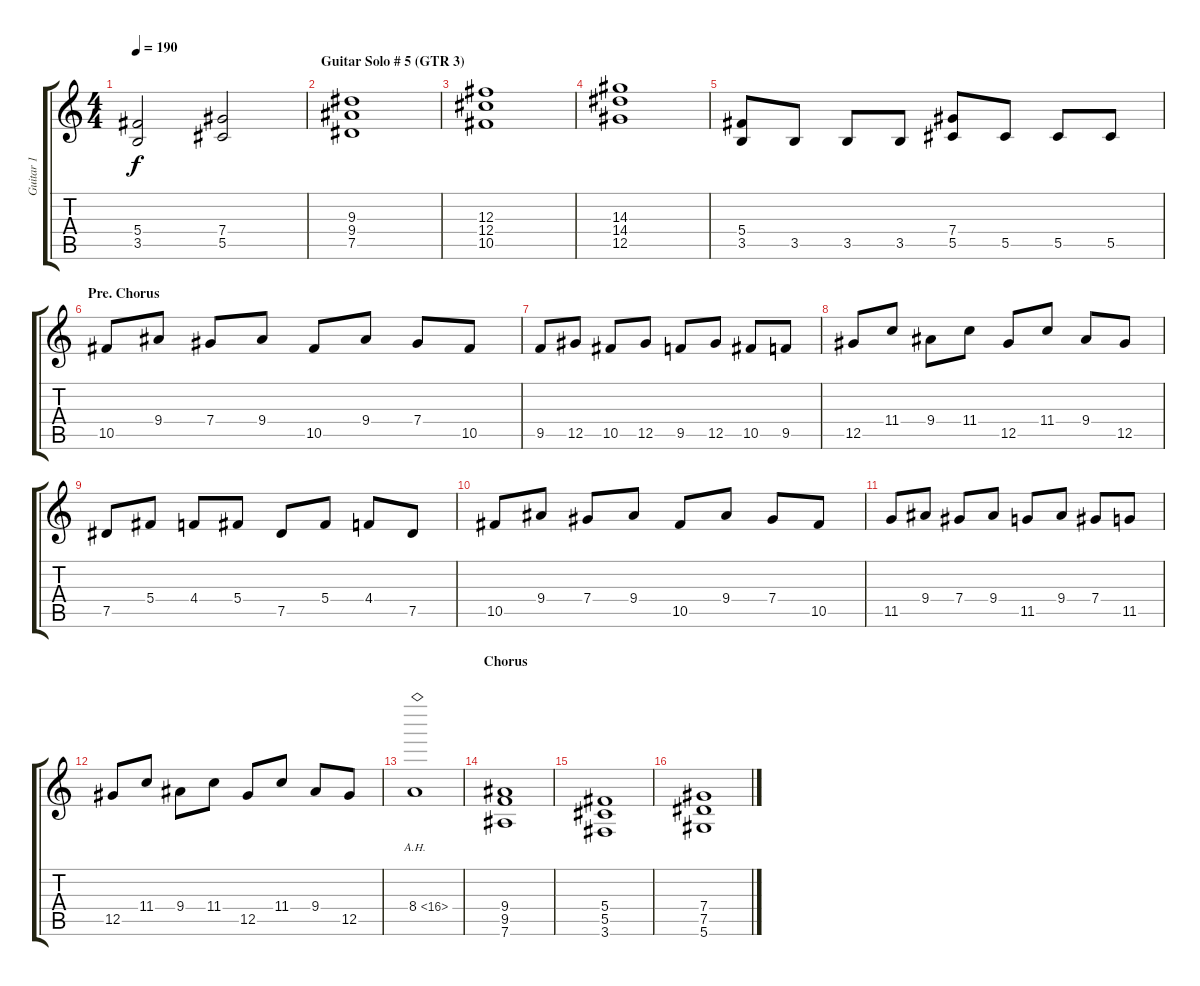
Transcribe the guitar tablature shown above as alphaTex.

\track ("Guitar 1" "Guitar 1") {instrument distortionguitar}
\staff {score tabs}
\tuning (Eb4 Bb3 Gb3 Db3 Ab2 Eb2) {hide}
\ts (4 4)
\tempo 190
\clef g2
\ks c
(5.4 3.5).2{dy f} (7.4 5.5).2 |
\section ("" "Guitar Solo # 5 (GTR 3)")
(9.3 9.4 7.5).1 |
(12.3 12.4 10.5).1 |
(14.3 14.4 12.5).1 |
(5.4 3.5).8 3.5.8 3.5.8 3.5.8 (7.4 5.5).8 5.5.8 5.5.8 5.5.8 |
\section ("" "Pre. Chorus")
10.5.8 9.4.8 7.4.8 9.4.8 10.5.8 9.4.8 7.4.8 10.5.8 |
9.5.8 12.5.8 10.5.8 12.5.8 9.5.8 12.5.8 10.5.8 9.5.8 |
12.5.8 11.4.8 9.4.8 11.4.8 12.5.8 11.4.8 9.4.8 12.5.8 |
7.5.8 5.4.8 4.4.8 5.4.8 7.5.8 5.4.8 4.4.8 7.5.8 |
10.5.8 9.4.8 7.4.8 9.4.8 10.5.8 9.4.8 7.4.8 10.5.8 |
11.5.8 9.4.8 7.4.8 9.4.8 11.5.8 9.4.8 7.4.8 11.5.8 |
12.5.8 11.4.8 9.4.8 11.4.8 12.5.8 11.4.8 9.4.8 12.5.8 |
8.4{ah 8}.1 |
\section ("" "Chorus")
(9.4 9.5 7.6).1 |
(5.4 5.5 3.6).1 |
(7.4 7.5 5.6).1
